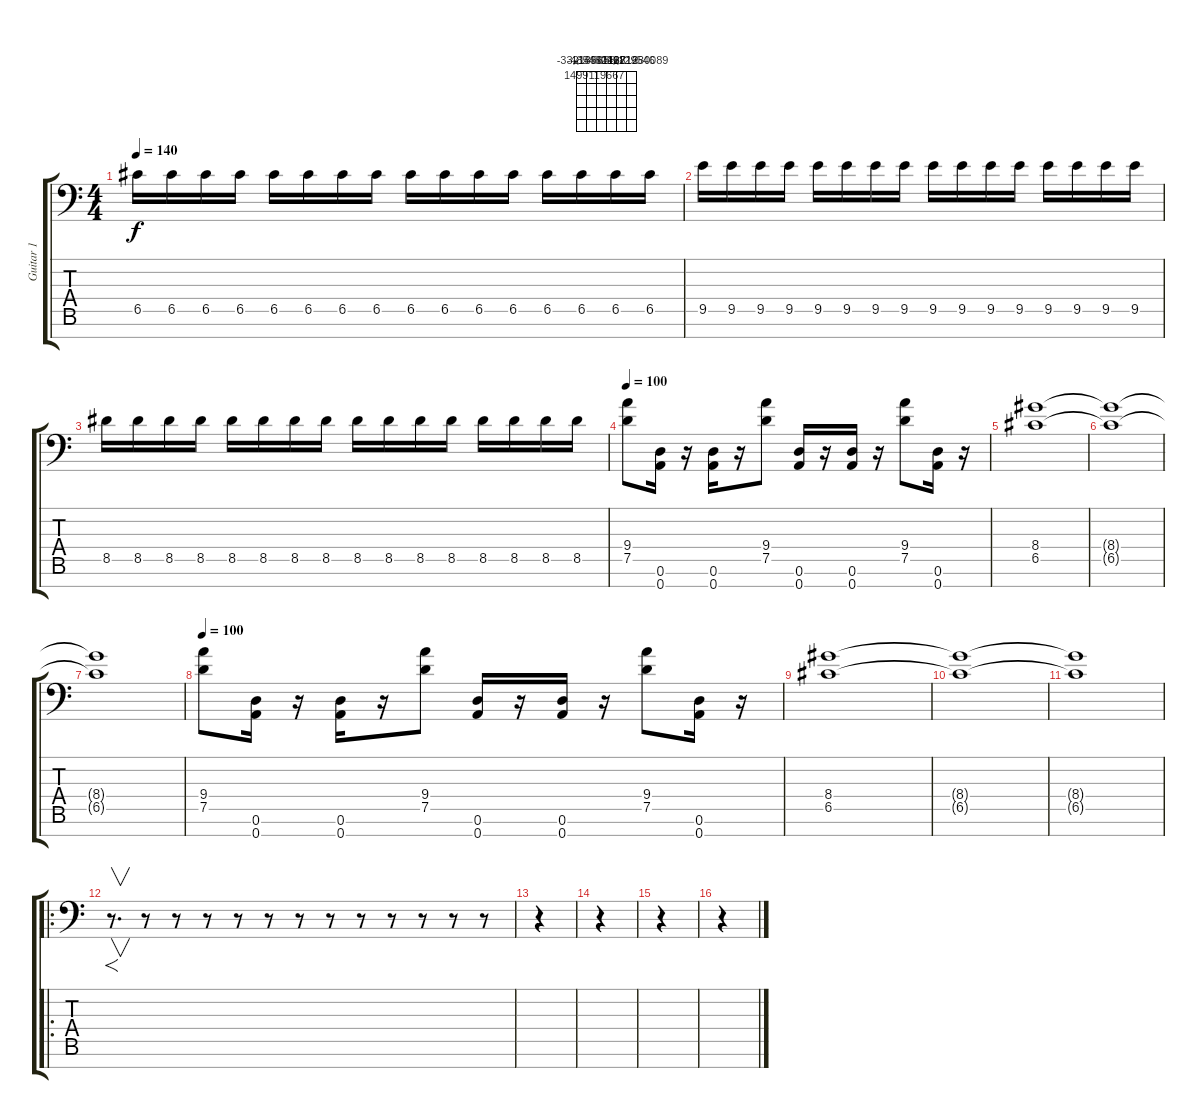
\track ("Guitar 1" "Guitar 1") {instrument distortionguitar}
\staff {score tabs}
\tuning (D4 A3 F3 C3 G2 D2 A1) {hide}
\chord ("" 277439577 1207990120 x 954 1013639168 1166934008 x) {firstfret 1499119667}
\ts (4 4)
\tempo 140
\clef f4
\ks c
6.5.16{dy f} 6.5.16 6.5.16 6.5.16 6.5.16 6.5.16 6.5.16 6.5.16 6.5.16 6.5.16 6.5.16 6.5.16 6.5.16 6.5.16 6.5.16 6.5.16 |
9.5.16 9.5.16 9.5.16 9.5.16 9.5.16 9.5.16 9.5.16 9.5.16 9.5.16 9.5.16 9.5.16 9.5.16 9.5.16 9.5.16 9.5.16 9.5.16 |
8.5.16 8.5.16 8.5.16 8.5.16 8.5.16 8.5.16 8.5.16 8.5.16 8.5.16 8.5.16 8.5.16 8.5.16 8.5.16 8.5.16 8.5.16 8.5.16 |
\tempo 100
(9.4 7.5).8 (0.6 0.7).16 r.16 (0.6 0.7).16 r.16 (9.4 7.5).8 (0.6 0.7).16 r.16 (0.6 0.7).16 r.16 (9.4 7.5).8 (0.6 0.7).16 r.16 |
(8.4 6.5).1 |
(8.4{t} 6.5{t}).1 |
(8.4{t} 6.5{t}).1 |
\tempo 100
(9.4 7.5).8 (0.6 0.7).16 r.16 (0.6 0.7).16 r.16 (9.4 7.5).8 (0.6 0.7).16 r.16 (0.6 0.7).16 r.16 (9.4 7.5).8 (0.6 0.7).16 r.16 |
(8.4 6.5).1 |
(8.4{t} 6.5{t}).1 |
(8.4{t} 6.5{t}).1 |
\ro
r.8{f v d ch ""} r.8{txt ""} r.8{txt ""} r.8{txt ""} r.8{txt ""} r.8{txt ""} r.8{txt ""} r.8{txt ""} r.8{txt ""} r.8{txt ""} r.8{txt ""} r.8{txt ""} r.8{txt ""} |
r.4 |
r.4 |
r.4 |
r.4
